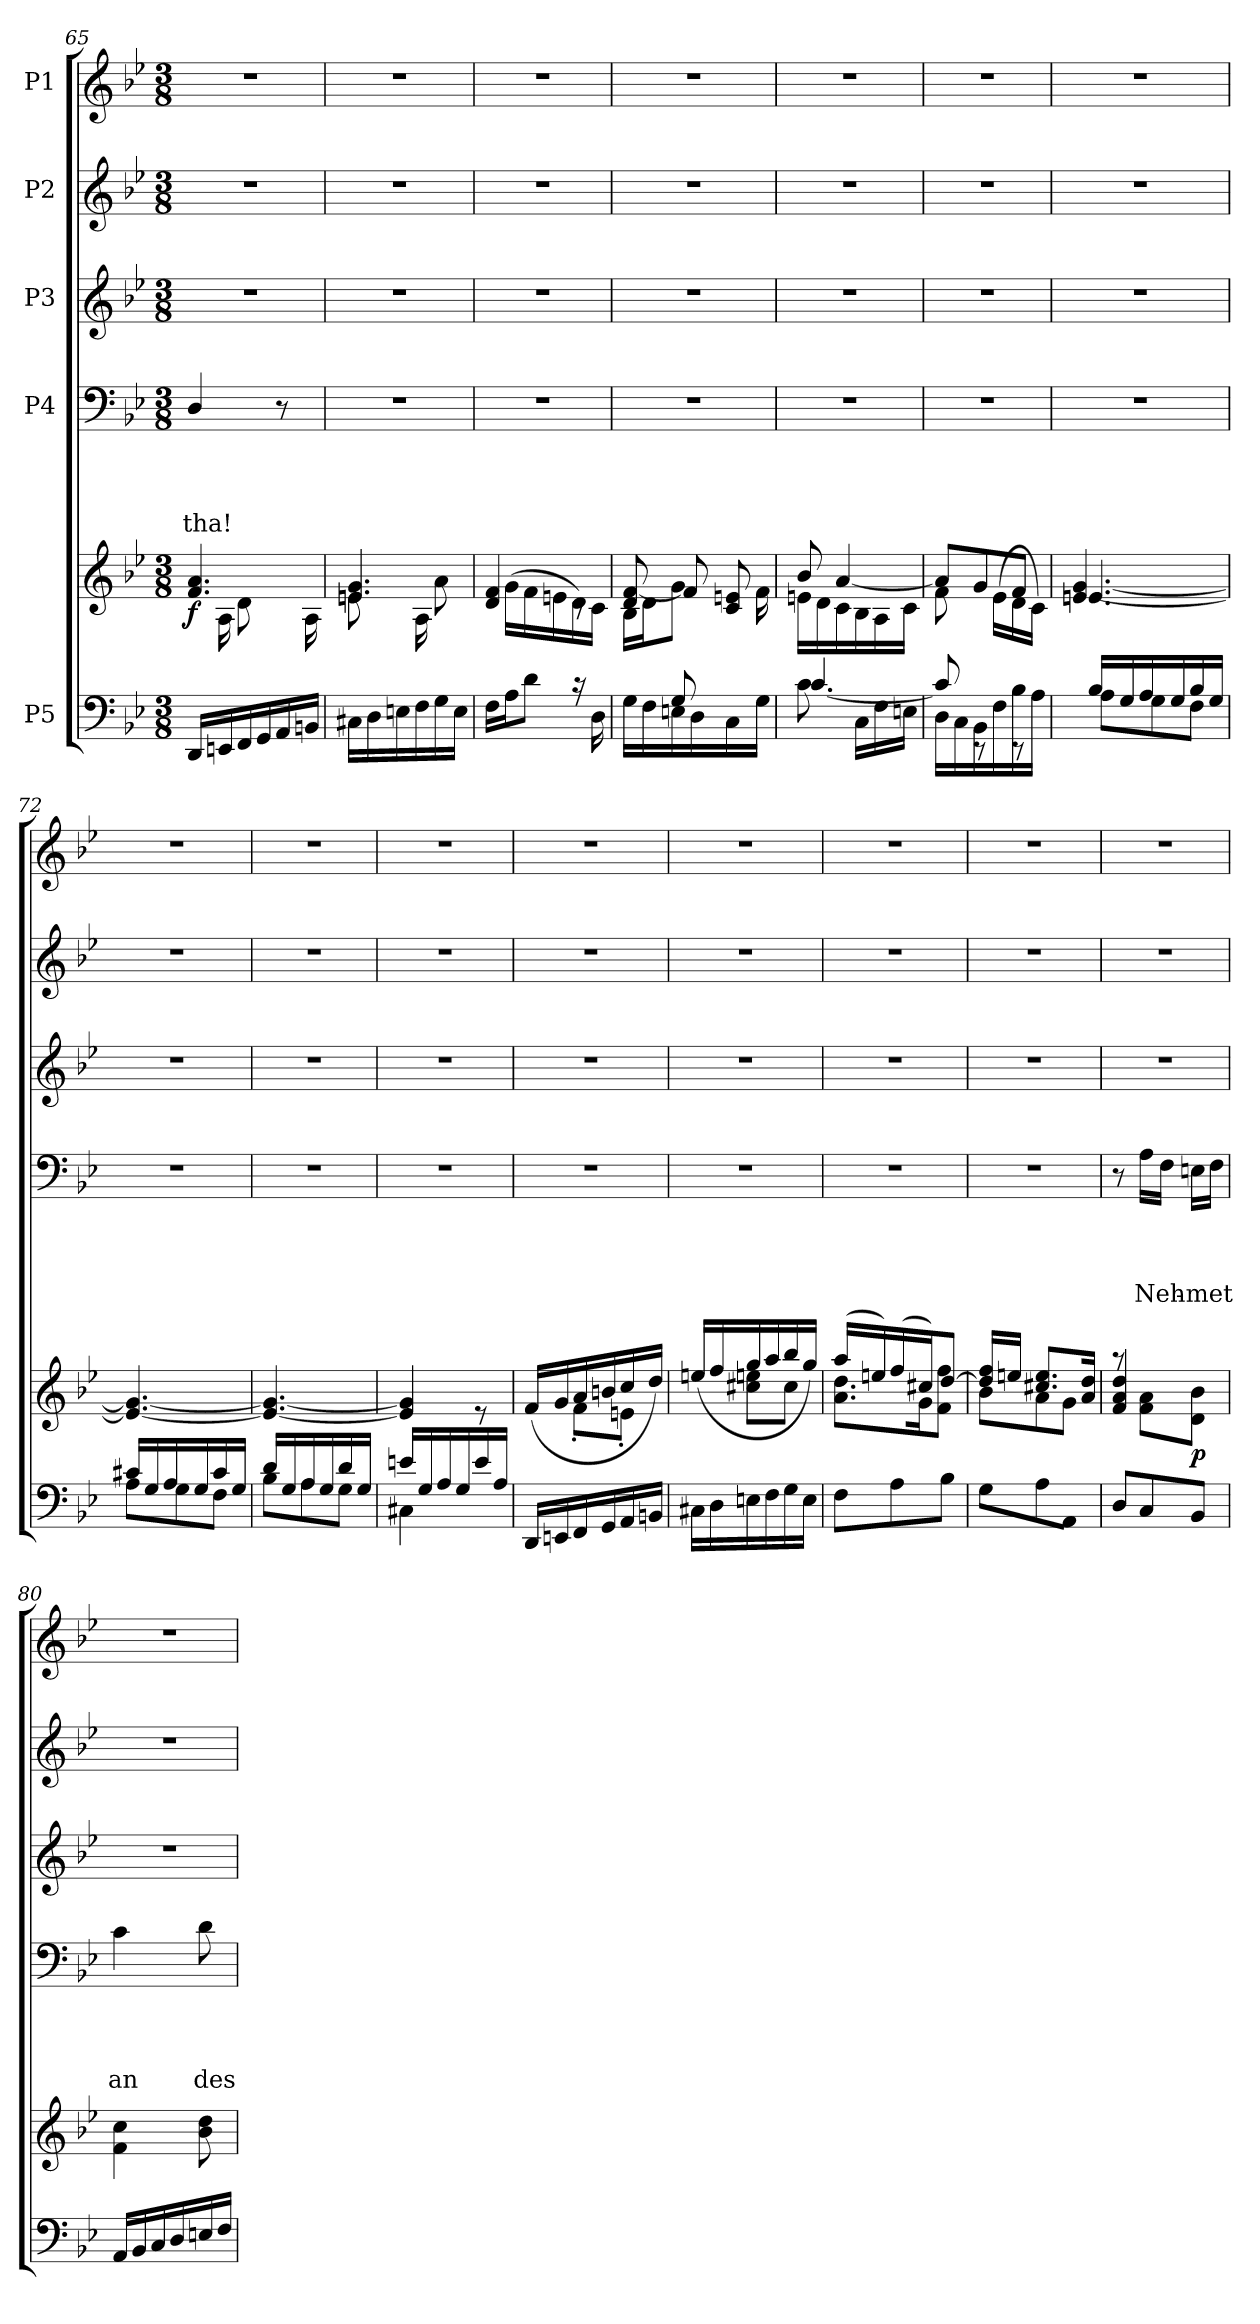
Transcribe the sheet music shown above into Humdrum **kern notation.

**kern	**kern	**dynam	**kern	**text	**text	**text	**text	**kern	**kern	**kern
*part5	*part5	*part5	*part4	*part4	*part4	*part4	*part4	*part3	*part2	*part1
*staff6	*staff5	*staff5/6	*staff4	*staff4	*staff4	*staff4	*staff4	*staff3	*staff2	*staff1
*I"P5	*	*	*I"P4	*	*	*	*	*I"P3	*I"P2	*I"P1
*clefF4	*clefG2	*	*clefF4	*	*	*	*	*clefG2	*clefG2	*clefG2
*	*	*	*	*	*	*	*	*ITrd7c12	*	*
*k[b-e-]	*k[b-e-]	*	*k[b-e-]	*	*	*	*	*k[b-e-]	*k[b-e-]	*k[b-e-]
*B-:	*B-:	*	*B-:	*	*	*	*	*B-:	*B-:	*B-:
*M3/8	*M3/8	*	*M3/8	*	*	*	*	*M3/8	*M3/8	*M3/8
=65	=65	=65	=65	=65	=65	=65	=65	=65	=65	=65
*^	*^	*	*	*	*	*	*	*	*	*
!	!	!	!	!LO:DY:b	!	!	!	!	!LO:LY:b	!LO:N:vis=1	!LO:N:vis=1	!LO:N:vis=1
16DD/LL	4.ryy	16ryy	4.f/ 4.a/	f	4D/	.	.	.	-tha!	4.r	4.r	4.r
16EEn/	.	16A\	.	.	.	.	.	.	.	.	.	.
16FF/	.	8d\	.	.	.	.	.	.	.	.	.	.
16GG/	.	.	.	.	.	.	.	.	.	.	.	.
16AA/	.	16ryy	.	.	8r	.	.	.	.	.	.	.
16BBn/JJ	.	16A\	.	.	.	.	.	.	.	.	.	.
=66	=66	=66	=66	=66	=66	=66	=66	=66	=66	=66	=66	=66
!	!	!	!	!	!LO:N:vis=1	!	!	!	!	!LO:N:vis=1	!LO:N:vis=1	!LO:N:vis=1
16C#X\LL	4.ryy	8en\	4.en/ 4.g/	.	4.r	.	.	.	.	4.r	4.r	4.r
16D\	.	.	.	.	.	.	.	.	.	.	.	.
16En\	.	16ryy	.	.	.	.	.	.	.	.	.	.
16F\	.	16A\	.	.	.	.	.	.	.	.	.	.
16G\	.	8a\	.	.	.	.	.	.	.	.	.	.
16E\JJ	.	.	.	.	.	.	.	.	.	.	.	.
!!LO:PB:g=z
=67	=67	=67	=67	=67	=67	=67	=67	=67	=67	=67	=67	=67
16F\LL	4.ryy	16ryy	4d/ 4f/	.	4.r	.	.	.	.	4.r	4.r	4.r
16A\J	.	(<16g\LL	.	.	.	.	.	.	.	.	.	.
8d\J	.	16f\	.	.	.	.	.	.	.	.	.	.
.	.	16en\	.	.	.	.	.	.	.	.	.	.
16r	.	16d\)	8rc	.	.	.	.	.	.	.	.	.
16D\	.	16c\JJ	.	.	.	.	.	.	.	.	.	.
=68	=68	=68	=68	=68	=68	=68	=68	=68	=68	=68	=68	=68
16G\LL	8ryy	16B-\LL	8d/ [>8f/	.	4.r	.	.	.	.	4.r	4.r	4.r
16F\	.	16d\J	.	.	.	.	.	.	.	.	.	.
16En\	8G/	8g\J	8f/]	.	.	.	.	.	.	.	.	.
16D\	.	.	.	.	.	.	.	.	.	.	.	.
16C\	8ryy	8c/ 8en/	16ryy	.	.	.	.	.	.	.	.	.
16G\JJ	.	.	16f\	.	.	.	.	.	.	.	.	.
=69	=69	=69	=69	=69	=69	=69	=69	=69	=69	=69	=69	=69
8c\	[>4.c/	16en\LL	8b-/	.	4.r	.	.	.	.	4.r	4.r	4.r
.	.	16d\	.	.	.	.	.	.	.	.	.	.
16ryy	.	16c\	[>4a/	.	.	.	.	.	.	.	.	.
16C\LL	.	16B-\	.	.	.	.	.	.	.	.	.	.
16F\	.	16A\	.	.	.	.	.	.	.	.	.	.
16En\JJ	.	16c\JJ	.	.	.	.	.	.	.	.	.	.
=70	=70	=70	=70	=70	=70	=70	=70	=70	=70	=70	=70	=70
16D\LL	8c/]	8f\	8a/L]	.	4.r	.	.	.	.	4.r	4.r	4.r
16C\	.	.	.	.	.	.	.	.	.	.	.	.
16BB-\	8rEE	16ryy	8g/	.	.	.	.	.	.	.	.	.
16F\	.	(<16e-\LL	.	.	.	.	.	.	.	.	.	.
16B-\	8rEE	16d\	8f/J	.	.	.	.	.	.	.	.	.
16A\JJ	.	16c\JJ)	.	.	.	.	.	.	.	.	.	.
=71	=71	=71	=71	=71	=71	=71	=71	=71	=71	=71	=71	=71
16B-/LL	8A\L	4.en/	[<4.en/ [>4.g/	.	4.r	.	.	.	.	4.r	4.r	4.r
16G/	.	.	.	.	.	.	.	.	.	.	.	.
16A/	8G\	.	.	.	.	.	.	.	.	.	.	.
16G/	.	.	.	.	.	.	.	.	.	.	.	.
16B-/	8F\J	.	.	.	.	.	.	.	.	.	.	.
16G/JJ	.	.	.	.	.	.	.	.	.	.	.	.
=72	=72	=72	=72	=72	=72	=72	=72	=72	=72	=72	=72	=72
16c#X/LL	8A\L	4.ryy	4.e/_ 4.g/_	.	4.r	.	.	.	.	4.r	4.r	4.r
16G/	.	.	.	.	.	.	.	.	.	.	.	.
16A/	8G\	.	.	.	.	.	.	.	.	.	.	.
16G/	.	.	.	.	.	.	.	.	.	.	.	.
16c#/	8F\J	.	.	.	.	.	.	.	.	.	.	.
16G/JJ	.	.	.	.	.	.	.	.	.	.	.	.
=73	=73	=73	=73	=73	=73	=73	=73	=73	=73	=73	=73	=73
16d/LL	8B-\L	4.ryy	4.e/_ 4.g/_	.	4.r	.	.	.	.	4.r	4.r	4.r
16G/	.	.	.	.	.	.	.	.	.	.	.	.
16A/	8A\	.	.	.	.	.	.	.	.	.	.	.
16G/	.	.	.	.	.	.	.	.	.	.	.	.
16d/	8G\J	.	.	.	.	.	.	.	.	.	.	.
16G/JJ	.	.	.	.	.	.	.	.	.	.	.	.
!!LO:LB:g=z
=74	=74	=74	=74	=74	=74	=74	=74	=74	=74	=74	=74	=74
16en/LL	4C#X\	4.ryy	4e/] 4g/]	.	4.r	.	.	.	.	4.r	4.r	4.r
16G/	.	.	.	.	.	.	.	.	.	.	.	.
16A/	.	.	.	.	.	.	.	.	.	.	.	.
16G/	.	.	.	.	.	.	.	.	.	.	.	.
16e/	8ryy	.	8r	.	.	.	.	.	.	.	.	.
16A/JJ	.	.	.	.	.	.	.	.	.	.	.	.
=75	=75	=75	=75	=75	=75	=75	=75	=75	=75	=75	=75	=75
16DD/LL	4.ryy	(>16f/LL	8ryy	.	4.r	.	.	.	.	4.r	4.r	4.r
16EEn/	.	16g/	.	.	.	.	.	.	.	.	.	.
16FF/	.	16a/	8f'>\L	.	.	.	.	.	.	.	.	.
16GG/	.	16bn/	.	.	.	.	.	.	.	.	.	.
16AA/	.	16cc/	8en'>\J	.	.	.	.	.	.	.	.	.
16BBn/JJ	.	16dd/JJ)	.	.	.	.	.	.	.	.	.	.
=76	=76	=76	=76	=76	=76	=76	=76	=76	=76	=76	=76	=76
16C#X\LL	4.ryy	(>16een/LL	8ryy	.	4.r	.	.	.	.	4.r	4.r	4.r
16D\	.	16ff/	.	.	.	.	.	.	.	.	.	.
16En\	.	16gg/	8cc#X\ 8een\L	.	.	.	.	.	.	.	.	.
16F\	.	16aa/	.	.	.	.	.	.	.	.	.	.
16G\	.	16bb-/	8cc#\J	.	.	.	.	.	.	.	.	.
16E\JJ	.	16gg/JJ)	.	.	.	.	.	.	.	.	.	.
=77	=77	=77	=77	=77	=77	=77	=77	=77	=77	=77	=77	=77
8F\L	4.ryy	(>16aa/LL	8.a\ 8.dd\L	.	4.r	.	.	.	.	4.r	4.r	4.r
.	.	16een/)	.	.	.	.	.	.	.	.	.	.
8A\	.	(>16ff/	.	.	.	.	.	.	.	.	.	.
.	.	16cc#X/J)	16g\k	.	.	.	.	.	.	.	.	.
8B-\J	.	[<8dd/J	8f\ 8ff\J	.	.	.	.	.	.	.	.	.
=78	=78	=78	=78	=78	=78	=78	=78	=78	=78	=78	=78	=78
8G\L	4.ryy	16dd/] 16ff/LL	8b-\L	.	4.r	.	.	.	.	4.r	4.r	4.r
.	.	16een/JJ	.	.	.	.	.	.	.	.	.	.
8A\	.	8.cc#X/ 8.ee/L	8a\	.	.	.	.	.	.	.	.	.
8AA\J	.	.	8g\J	.	.	.	.	.	.	.	.	.
.	.	16a/ 16dd/Jk	.	.	.	.	.	.	.	.	.	.
=79	=79	=79	=79	=79	=79	=79	=79	=79	=79	=79	=79	=79
!	!	!	!	!	!	!	!	!	!	!LO:N:vis=1	!LO:N:vis=1	!LO:N:vis=1
8D/L	4.ryy	8raa	4f/ 4a/ 4dd/	.	8r	.	.	.	.	4.r	4.r	4.r
!	!	!	!	!	!	!	!	!	!LO:LY:b	!	!	!
8C/	.	8f\ 8a\L	.	.	16A\LL	.	.	.	Neh-	.	.	.
.	.	.	.	.	16F\JJ	.	.	.	.	.	.	.
!	!	!	!	!LO:DY:b	!	!	!	!	!LO:LY:b	!	!	!
8BB-/J	.	8d\ 8b-\J	8ryy	p	16En\LL	.	.	.	-met	.	.	.
.	.	.	.	.	16F\JJ	.	.	.	.	.	.	.
=80	=80	=80	=80	=80	=80	=80	=80	=80	=80	=80	=80	=80
!	!	!	!	!	!	!	!	!	!LO:LY:b	!LO:N:vis=1	!LO:N:vis=1	!LO:N:vis=1
16AA/LL	4.ryy	4f\ 4cc\	4.ryy	.	4c\	.	.	.	an	4.r	4.r	4.r
16BB-/	.	.	.	.	.	.	.	.	.	.	.	.
16C/	.	.	.	.	.	.	.	.	.	.	.	.
16D/	.	.	.	.	.	.	.	.	.	.	.	.
!	!	!	!	!	!	!	!	!	!LO:LY:b	!	!	!
16En/	.	8b-\ 8dd\	.	.	8d\	.	.	.	des	.	.	.
16F/JJ	.	.	.	.	.	.	.	.	.	.	.	.
*v	*v	*	*	*	*	*	*	*	*	*	*	*
*	*v	*v	*	*	*	*	*	*	*	*	*
=	=	=	=	=	=	=	=	=	=	=
*-	*-	*-	*-	*-	*-	*-	*-	*-	*-	*-
